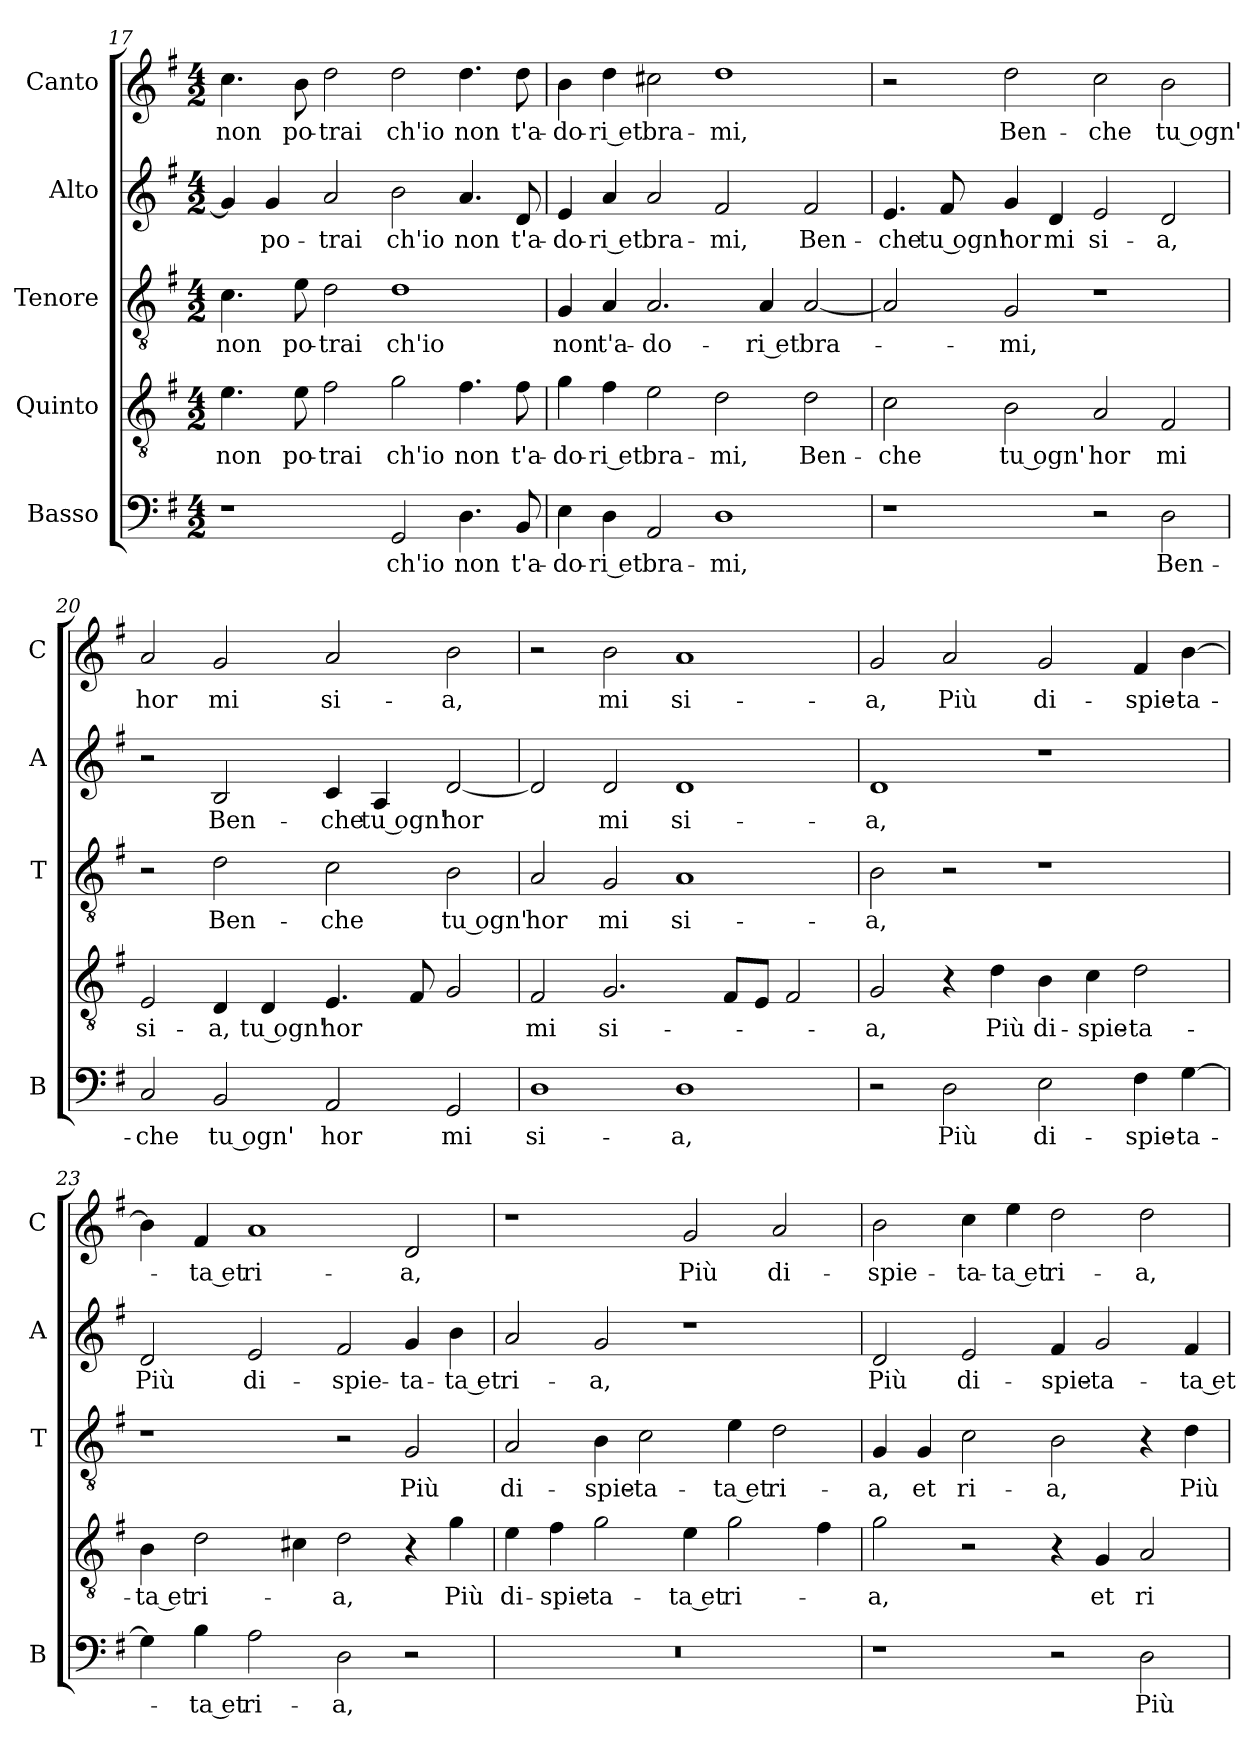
**kern	**text	**kern	**text	**kern	**text	**kern	**text	**kern	**text
*part5	*part5	*part4	*part4	*part3	*part3	*part2	*part2	*part1	*part1
*staff5	*staff5	*staff4	*staff4	*staff3	*staff3	*staff2	*staff2	*staff1	*staff1
*I"Basso	*	*I"Quinto	*	*I"Tenore	*	*I"Alto	*	*I"Canto	*
*I'B	*	*	*	*I'T	*	*I'A	*	*I'C	*
*clefF4	*	*clefGv2	*	*clefGv2	*	*clefG2	*	*clefG2	*
*k[f#]	*	*k[f#]	*	*k[f#]	*	*k[f#]	*	*k[f#]	*
*G:	*	*G:	*	*G:	*	*G:	*	*G:	*
*M4/2	*	*M4/2	*	*M4/2	*	*M4/2	*	*M4/2	*
=17	=17	=17	=17	=17	=17	=17	=17	=17	=17
!	!	!	!LO:LY:b	!	!LO:LY:b	!	!	!	!LO:LY:b
1r	.	4.e\	non	4.c\	non	4g/]	.	4.cc\	non
!	!	!	!	!	!	!	!LO:LY:b	!	!
.	.	.	.	.	.	4g/	po-	.	.
!	!	!	!LO:LY:b	!	!LO:LY:b	!	!	!	!LO:LY:b
.	.	8e\	po-	8e\	po-	.	.	8b\	po-
!	!	!	!LO:LY:b	!	!LO:LY:b	!	!LO:LY:b	!	!LO:LY:b
.	.	2f#\	-trai	2d\	-trai	2a/	-trai	2dd\	-trai
!	!LO:LY:b	!	!LO:LY:b	!	!LO:LY:b	!	!LO:LY:b	!	!LO:LY:b
2GG/	ch'io	2g\	ch'io	1d	ch'io	2b\	ch'io	2dd\	ch'io
!	!LO:LY:b	!	!LO:LY:b	!	!	!	!LO:LY:b	!	!LO:LY:b
4.D\	non	4.f#\	non	.	.	4.a/	non	4.dd\	non
!	!LO:LY:b	!	!LO:LY:b	!	!	!	!LO:LY:b	!	!LO:LY:b
8BB/	t'a-	8f#\	t'a-	.	.	8d/	t'a-	8dd\	t'a-
!!LO:LB:g=z
=18	=18	=18	=18	=18	=18	=18	=18	=18	=18
!	!LO:LY:b	!	!LO:LY:b	!	!LO:LY:b	!	!LO:LY:b	!	!LO:LY:b
4E\	-do-	4g\	-do-	4G/	non	4e/	-do-	4b\	-do-
!	!LO:LY:b	!	!LO:LY:b	!	!LO:LY:b	!	!LO:LY:b	!	!LO:LY:b
4D\	-ri et	4f#\	-ri et	4A/	t'a-	4a/	-ri et	4dd\	-ri et
!	!LO:LY:b	!	!LO:LY:b	!	!LO:LY:b	!	!LO:LY:b	!	!LO:LY:b
2AA/	bra-	2e\	bra-	2.A/	-do-	2a/	bra-	2cc#X\	bra-
!	!LO:LY:b	!	!LO:LY:b	!	!	!	!LO:LY:b	!	!LO:LY:b
1D	-mi,	2d\	-mi,	.	.	2f#/	-mi,	1dd	-mi,
!	!	!	!	!	!LO:LY:b	!	!	!	!
.	.	.	.	4A/	-ri et	.	.	.	.
!	!	!	!LO:LY:b	!	!LO:LY:b	!	!LO:LY:b	!	!
.	.	2d\	Ben-	[2A/	bra-	2f#/	Ben-	.	.
=19	=19	=19	=19	=19	=19	=19	=19	=19	=19
!	!	!	!LO:LY:b	!	!	!	!LO:LY:b	!	!
1r	.	2c\	-che	2A/]	.	4.e/	-che	2r	.
!	!	!	!	!	!	!	!LO:LY:b	!	!
.	.	.	.	.	.	8f#/	tu ogn'	.	.
!	!	!	!LO:LY:b	!	!LO:LY:b	!	!LO:LY:b	!	!LO:LY:b
.	.	2B\	tu ogn'	2G/	-mi,	4g/	hor	2dd\	Ben-
!	!	!	!	!	!	!	!LO:LY:b	!	!
.	.	.	.	.	.	4d/	mi	.	.
!	!	!	!LO:LY:b	!	!	!	!LO:LY:b	!	!LO:LY:b
2r	.	2A/	hor	1r	.	2e/	si-	2cc\	-che
!	!LO:LY:b	!	!LO:LY:b	!	!	!	!LO:LY:b	!	!LO:LY:b
2D\	Ben-	2F#/	mi	.	.	2d/	-a,	2b\	tu ogn'
=20	=20	=20	=20	=20	=20	=20	=20	=20	=20
!	!LO:LY:b	!	!LO:LY:b	!	!	!	!	!	!LO:LY:b
2C/	-che	2E/	si-	2r	.	2r	.	2a/	hor
!	!LO:LY:b	!	!LO:LY:b	!	!LO:LY:b	!	!LO:LY:b	!	!LO:LY:b
2BB/	tu ogn'	4D/	-a,	2d\	Ben-	2B/	Ben-	2g/	mi
!	!	!	!LO:LY:b	!	!	!	!	!	!
.	.	4D/	tu ogn'	.	.	.	.	.	.
!	!LO:LY:b	!	!LO:LY:b	!	!LO:LY:b	!	!LO:LY:b	!	!LO:LY:b
2AA/	hor	4.E/	hor	2c\	-che	4c/	-che	2a/	si-
!	!	!	!	!	!	!	!LO:LY:b	!	!
.	.	.	.	.	.	4A/	tu ogn'	.	.
.	.	8F#/	.	.	.	.	.	.	.
!	!LO:LY:b	!	!	!	!LO:LY:b	!	!LO:LY:b	!	!LO:LY:b
2GG/	mi	2G/	.	2B\	tu ogn'	[2d/	hor	2b\	-a,
=21	=21	=21	=21	=21	=21	=21	=21	=21	=21
!	!LO:LY:b	!	!LO:LY:b	!	!LO:LY:b	!	!	!	!
1D	si-	2F#/	mi	2A/	hor	2d/]	.	2r	.
!	!	!	!LO:LY:b	!	!LO:LY:b	!	!LO:LY:b	!	!LO:LY:b
.	.	2.G/	si-	2G/	mi	2d/	mi	2b\	mi
!	!LO:LY:b	!	!	!	!LO:LY:b	!	!LO:LY:b	!	!LO:LY:b
1D	-a,	.	.	1A	si-	1d	si-	1a	si-
.	.	8F#/L	.	.	.	.	.	.	.
.	.	8E/J	.	.	.	.	.	.	.
.	.	2F#/	.	.	.	.	.	.	.
!!LO:PB:g=z
=22	=22	=22	=22	=22	=22	=22	=22	=22	=22
!	!	!	!LO:LY:b	!	!LO:LY:b	!	!LO:LY:b	!	!LO:LY:b
2r	.	2G/	-a,	2B\	-a,	1d	-a,	2g/	-a,
!	!LO:LY:b	!	!	!	!	!	!	!	!LO:LY:b
2D\	Più	4r	.	2r	.	.	.	2a/	Più
!	!	!	!LO:LY:b	!	!	!	!	!	!
.	.	4d\	Più	.	.	.	.	.	.
!	!LO:LY:b	!	!LO:LY:b	!	!	!	!	!	!LO:LY:b
2E\	di-	4B\	di-	1r	.	1r	.	2g/	di-
!	!	!	!LO:LY:b	!	!	!	!	!	!
.	.	4c\	-spie-	.	.	.	.	.	.
!	!LO:LY:b	!	!LO:LY:b	!	!	!	!	!	!LO:LY:b
4F#\	-spie-	2d\	-ta-	.	.	.	.	4f#/	-spie-
!	!LO:LY:b	!	!	!	!	!	!	!	!LO:LY:b
[4G\	-ta-	.	.	.	.	.	.	[4b\	-ta-
=23	=23	=23	=23	=23	=23	=23	=23	=23	=23
!	!	!	!LO:LY:b	!	!	!	!LO:LY:b	!	!
4G\]	.	4B\	-ta et	1r	.	2d/	Più	4b\]	.
!	!LO:LY:b	!	!LO:LY:b	!	!	!	!	!	!LO:LY:b
4B\	-ta et	2d\	ri-	.	.	.	.	4f#/	-ta et
!	!LO:LY:b	!	!	!	!	!	!LO:LY:b	!	!LO:LY:b
2A\	ri-	.	.	.	.	2e/	di-	1a	ri-
.	.	4c#X\	.	.	.	.	.	.	.
!	!LO:LY:b	!	!LO:LY:b	!	!	!	!LO:LY:b	!	!
2D\	-a,	2d\	-a,	2r	.	2f#/	-spie-	.	.
!	!	!	!	!	!LO:LY:b	!	!LO:LY:b	!	!LO:LY:b
2r	.	4r	.	2G/	Più	4g/	-ta-	2d/	-a,
!	!	!	!LO:LY:b	!	!	!	!LO:LY:b	!	!
.	.	4g\	Più	.	.	4b\	-ta et	.	.
=24	=24	=24	=24	=24	=24	=24	=24	=24	=24
!	!	!	!LO:LY:b	!	!LO:LY:b	!	!LO:LY:b	!	!
0r	.	4e\	di-	2A/	di-	2a/	ri-	1r	.
!	!	!	!LO:LY:b	!	!	!	!	!	!
.	.	4f#\	-spie-	.	.	.	.	.	.
!	!	!	!LO:LY:b	!	!LO:LY:b	!	!LO:LY:b	!	!
.	.	2g\	-ta-	4B\	-spie-	2g/	-a,	.	.
!	!	!	!	!	!LO:LY:b	!	!	!	!
.	.	.	.	2c\	-ta-	.	.	.	.
!	!	!	!LO:LY:b	!	!	!	!	!	!LO:LY:b
.	.	4e\	-ta et	.	.	1r	.	2g/	Più
!	!	!	!LO:LY:b	!	!LO:LY:b	!	!	!	!
.	.	2g\	ri-	4e\	-ta et	.	.	.	.
!	!	!	!	!	!LO:LY:b	!	!	!	!LO:LY:b
.	.	.	.	2d\	ri-	.	.	2a/	di-
.	.	4f#\	.	.	.	.	.	.	.
=25	=25	=25	=25	=25	=25	=25	=25	=25	=25
!	!	!	!LO:LY:b	!	!LO:LY:b	!	!LO:LY:b	!	!LO:LY:b
1r	.	2g\	-a,	4G/	-a,	2d/	Più	2b\	-spie-
!	!	!	!	!	!LO:LY:b	!	!	!	!
.	.	.	.	4G/	et	.	.	.	.
!	!	!	!	!	!LO:LY:b	!	!LO:LY:b	!	!LO:LY:b
.	.	2r	.	2c\	ri-	2e/	di-	4cc\	-ta-
!	!	!	!	!	!	!	!	!	!LO:LY:b
.	.	.	.	.	.	.	.	4ee\	-ta et
!	!	!	!	!	!LO:LY:b	!	!LO:LY:b	!	!LO:LY:b
2r	.	4r	.	2B\	-a,	4f#/	-spie-	2dd\	ri-
!	!	!	!LO:LY:b	!	!	!	!LO:LY:b	!	!
.	.	4G/	et	.	.	2g/	-ta-	.	.
!	!LO:LY:b	!	!LO:LY:b	!	!	!	!	!	!LO:LY:b
2D\	Più	2A/	ri-	4r	.	.	.	2dd\	-a,
!	!	!	!	!	!LO:LY:b	!	!LO:LY:b	!	!
.	.	.	.	4d\	Più	4f#/	-ta et	.	.
=	=	=	=	=	=	=	=	=	=
*-	*-	*-	*-	*-	*-	*-	*-	*-	*-
